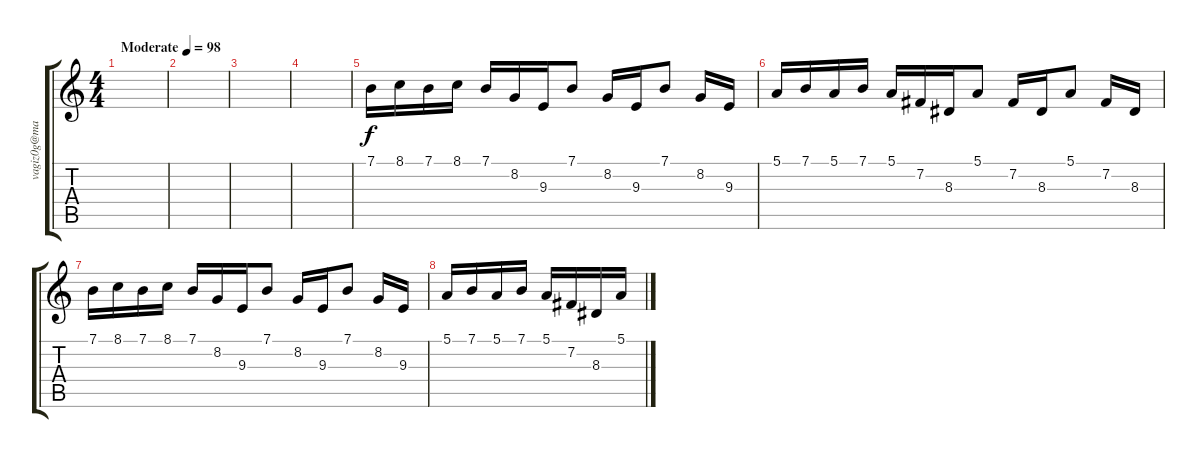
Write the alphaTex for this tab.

\track ("" "vagiz0g@ma") {instrument tuba}
\staff {score tabs}
\tuning (E4 B3 G3 D3 A2 E2) {hide}
\ts (4 4)
\tempo (98 "Moderate")
\clef g2
\ks c
|
|
|
|
7.1.16 8.1.16 7.1.16 8.1.16 7.1.16 8.2.16 9.3.16 7.1.8 8.2.16 9.3.16 7.1.8 8.2.16 9.3.16 |
5.1.16 7.1.16 5.1.16 7.1.16 5.1.16 7.2.16 8.3.16 5.1.8 7.2.16 8.3.16 5.1.8 7.2.16 8.3.16 |
7.1.16 8.1.16 7.1.16 8.1.16 7.1.16 8.2.16 9.3.16 7.1.8 8.2.16 9.3.16 7.1.8 8.2.16 9.3.16 |
5.1.16 7.1.16 5.1.16 7.1.16 5.1.16 7.2.16 8.3.16 5.1.16
